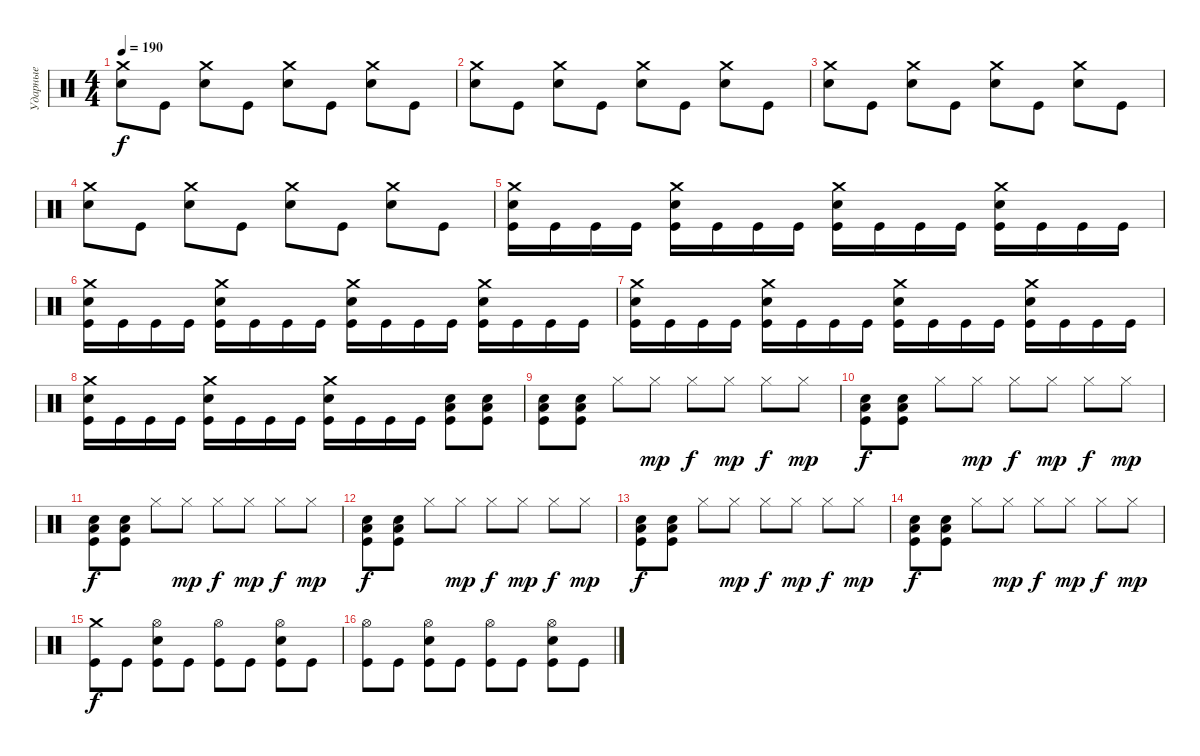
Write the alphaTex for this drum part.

\track ("Ударные" "Ударные") {instrument percussion}
\staff {score}
\articulation defaults
\ts (4 4)
\tempo 190
\clef neutral
\ks c
("Crash medium (hit)" "Snare (hit) 2").8{dy f} "Kick (hit)".8 ("Crash medium (hit)" "Snare (hit) 2").8 "Kick (hit)".8 ("Crash medium (hit)" "Snare (hit) 2").8 "Kick (hit)".8 ("Crash medium (hit)" "Snare (hit) 2").8 "Kick (hit)".8 |
("Crash medium (hit)" "Snare (hit) 2").8 "Kick (hit)".8 ("Crash medium (hit)" "Snare (hit) 2").8 "Kick (hit)".8 ("Crash medium (hit)" "Snare (hit) 2").8 "Kick (hit)".8 ("Crash medium (hit)" "Snare (hit) 2").8 "Kick (hit)".8 |
("Crash medium (hit)" "Snare (hit) 2").8 "Kick (hit)".8 ("Crash medium (hit)" "Snare (hit) 2").8 "Kick (hit)".8 ("Crash medium (hit)" "Snare (hit) 2").8 "Kick (hit)".8 ("Crash medium (hit)" "Snare (hit) 2").8 "Kick (hit)".8 |
("Crash medium (hit)" "Snare (hit) 2").8 "Kick (hit)".8 ("Crash medium (hit)" "Snare (hit) 2").8 "Kick (hit)".8 ("Crash medium (hit)" "Snare (hit) 2").8 "Kick (hit)".8 ("Crash medium (hit)" "Snare (hit) 2").8 "Kick (hit)".8 |
("Crash medium (hit)" "Snare (hit) 2" "Kick (hit)").16 "Kick (hit)".16 "Kick (hit)".16 "Kick (hit)".16 ("Crash medium (hit)" "Snare (hit) 2" "Kick (hit)").16 "Kick (hit)".16 "Kick (hit)".16 "Kick (hit)".16 ("Crash medium (hit)" "Snare (hit) 2" "Kick (hit)").16 "Kick (hit)".16 "Kick (hit)".16 "Kick (hit)".16 ("Crash medium (hit)" "Snare (hit) 2" "Kick (hit)").16 "Kick (hit)".16 "Kick (hit)".16 "Kick (hit)".16 |
("Crash medium (hit)" "Snare (hit) 2" "Kick (hit)").16 "Kick (hit)".16 "Kick (hit)".16 "Kick (hit)".16 ("Crash medium (hit)" "Snare (hit) 2" "Kick (hit)").16 "Kick (hit)".16 "Kick (hit)".16 "Kick (hit)".16 ("Crash medium (hit)" "Snare (hit) 2" "Kick (hit)").16 "Kick (hit)".16 "Kick (hit)".16 "Kick (hit)".16 ("Crash medium (hit)" "Snare (hit) 2" "Kick (hit)").16 "Kick (hit)".16 "Kick (hit)".16 "Kick (hit)".16 |
("Crash medium (hit)" "Snare (hit) 2" "Kick (hit)").16 "Kick (hit)".16 "Kick (hit)".16 "Kick (hit)".16 ("Crash medium (hit)" "Snare (hit) 2" "Kick (hit)").16 "Kick (hit)".16 "Kick (hit)".16 "Kick (hit)".16 ("Crash medium (hit)" "Snare (hit) 2" "Kick (hit)").16 "Kick (hit)".16 "Kick (hit)".16 "Kick (hit)".16 ("Crash medium (hit)" "Snare (hit) 2" "Kick (hit)").16 "Kick (hit)".16 "Kick (hit)".16 "Kick (hit)".16 |
("Crash medium (hit)" "Snare (hit) 2" "Kick (hit)").16 "Kick (hit)".16 "Kick (hit)".16 "Kick (hit)".16 ("Crash medium (hit)" "Snare (hit) 2" "Kick (hit)").16 "Kick (hit)".16 "Kick (hit)".16 "Kick (hit)".16 ("Crash medium (hit)" "Snare (hit) 2" "Kick (hit)").16 "Kick (hit)".16 "Kick (hit)".16 "Kick (hit)".16 ("Low Floor Tom (hit)" "Snare (hit) 2" "Kick (hit)").8 ("Low Floor Tom (hit)" "Snare (hit) 2" "Kick (hit)").8 |
("Snare (hit) 2" "Low Floor Tom (hit)" "Kick (hit)").8 ("Snare (hit) 2" "Low Floor Tom (hit)" "Kick (hit)").8 "Hi-Hat (closed)".8 "Hi-Hat (closed)".8{dy mp} "Hi-Hat (closed)".8{dy f} "Hi-Hat (closed)".8{dy mp} "Hi-Hat (closed)".8{dy f} "Hi-Hat (closed)".8{dy mp} |
("Snare (hit) 2" "Low Floor Tom (hit)" "Kick (hit)").8{dy f} ("Snare (hit) 2" "Low Floor Tom (hit)" "Kick (hit)").8 "Hi-Hat (closed)".8 "Hi-Hat (closed)".8{dy mp} "Hi-Hat (closed)".8{dy f} "Hi-Hat (closed)".8{dy mp} "Hi-Hat (closed)".8{dy f} "Hi-Hat (closed)".8{dy mp} |
("Snare (hit) 2" "Low Floor Tom (hit)" "Kick (hit)").8{dy f} ("Snare (hit) 2" "Low Floor Tom (hit)" "Kick (hit)").8 "Hi-Hat (closed)".8 "Hi-Hat (closed)".8{dy mp} "Hi-Hat (closed)".8{dy f} "Hi-Hat (closed)".8{dy mp} "Hi-Hat (closed)".8{dy f} "Hi-Hat (closed)".8{dy mp} |
("Snare (hit) 2" "Low Floor Tom (hit)" "Kick (hit)").8{dy f} ("Snare (hit) 2" "Low Floor Tom (hit)" "Kick (hit)").8 "Hi-Hat (closed)".8 "Hi-Hat (closed)".8{dy mp} "Hi-Hat (closed)".8{dy f} "Hi-Hat (closed)".8{dy mp} "Hi-Hat (closed)".8{dy f} "Hi-Hat (closed)".8{dy mp} |
("Snare (hit) 2" "Low Floor Tom (hit)" "Kick (hit)").8{dy f} ("Snare (hit) 2" "Low Floor Tom (hit)" "Kick (hit)").8 "Hi-Hat (closed)".8 "Hi-Hat (closed)".8{dy mp} "Hi-Hat (closed)".8{dy f} "Hi-Hat (closed)".8{dy mp} "Hi-Hat (closed)".8{dy f} "Hi-Hat (closed)".8{dy mp} |
("Snare (hit) 2" "Low Floor Tom (hit)" "Kick (hit)").8{dy f} ("Snare (hit) 2" "Low Floor Tom (hit)" "Kick (hit)").8 "Hi-Hat (closed)".8 "Hi-Hat (closed)".8{dy mp} "Hi-Hat (closed)".8{dy f} "Hi-Hat (closed)".8{dy mp} "Hi-Hat (closed)".8{dy f} "Hi-Hat (closed)".8{dy mp} |
("Crash medium (hit)" "Kick (hit)").8{dy f} "Kick (hit)".8 ("Hi-Hat (open)" "Snare (hit) 2" "Kick (hit)").8 "Kick (hit)".8 ("Hi-Hat (open)" "Kick (hit)").8 "Kick (hit)".8 ("Hi-Hat (open)" "Snare (hit) 2" "Kick (hit)").8 "Kick (hit)".8 |
("Hi-Hat (open)" "Kick (hit)").8 "Kick (hit)".8 ("Hi-Hat (open)" "Snare (hit) 2" "Kick (hit)").8 "Kick (hit)".8 ("Hi-Hat (open)" "Kick (hit)").8 "Kick (hit)".8 ("Hi-Hat (open)" "Snare (hit) 2" "Kick (hit)").8 "Kick (hit)".8
